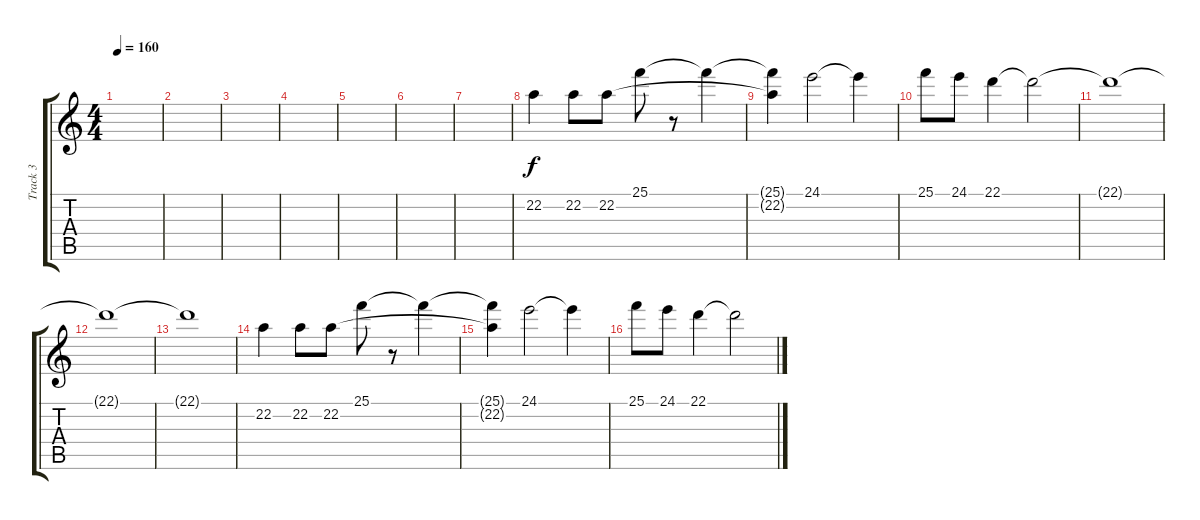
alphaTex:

\track ("Track 3" "Track 3") {instrument voiceoohs}
\staff {score tabs}
\tuning (E4 B3 G3 D3 A2 E2) {hide}
\ts (4 4)
\tempo 160
\clef g2
\ks c
|
|
|
|
|
|
|
22.2.4 22.2.8 22.2.8 25.1.8 r.8 25.1{t}.4 |
(25.1{t} 22.2{t}).4 24.1.2 24.1{t}.4 |
25.1.8 24.1.8 22.1.4 22.1{t}.2 |
22.1{t}.1 |
22.1{t}.1 |
22.1{t}.1 |
22.2.4 22.2.8 22.2.8 25.1.8 r.8 25.1{t}.4 |
(25.1{t} 22.2{t}).4 24.1.2 24.1{t}.4 |
25.1.8 24.1.8 22.1.4 22.1{t}.2
